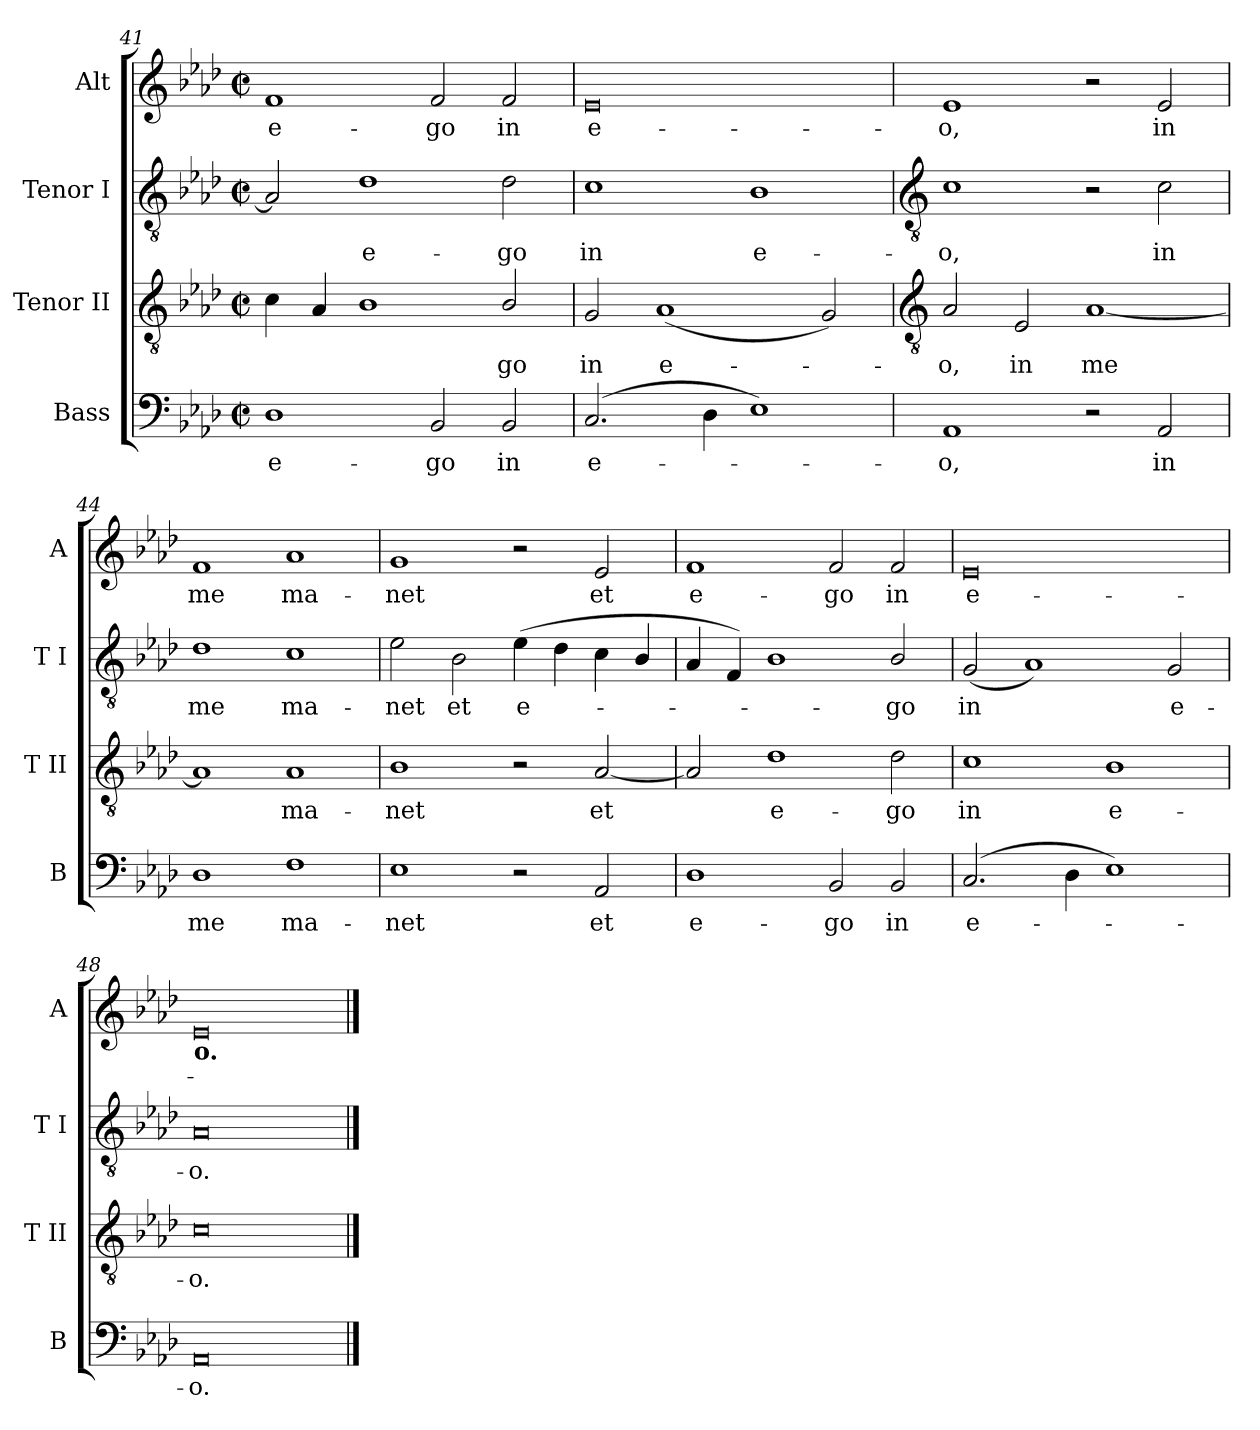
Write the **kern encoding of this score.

**kern	**text	**kern	**text	**kern	**text	**kern	**text
*part4	*part4	*part3	*part3	*part2	*part2	*part1	*part1
*staff4	*staff4	*staff3	*staff3	*staff2	*staff2	*staff1	*staff1
*I"Bass	*	*I"Tenor II	*	*I"Tenor I	*	*I"Alt	*
*I'B	*	*I'T II	*	*I'T I	*	*I'A	*
*clefF4	*	*clefGv2	*	*clefGv2	*	*clefG2	*
*k[b-e-a-d-]	*	*k[b-e-a-d-]	*	*k[b-e-a-d-]	*	*k[b-e-a-d-]	*
*A-:	*	*A-:	*	*A-:	*	*A-:	*
*M4/2	*	*M4/2	*	*M4/2	*	*M4/2	*
*met(c|)	*	*met(c|)	*	*met(c|)	*	*met(c|)	*
=41	=41	=41	=41	=41	=41	=41	=41
!	!LO:LY:b	!	!	!	!	!	!LO:LY:b
1D-	e-	4c	.	2A-]	.	1f	e-
.	.	4A-	.	.	.	.	.
!	!	!	!	!	!LO:LY:b	!	!
.	.	1B-	.	1d-	e-	.	.
!	!LO:LY:b	!	!	!	!	!	!LO:LY:b
2BB-	-go	.	.	.	.	2f	-go
!	!LO:LY:b	!	!LO:LY:b	!	!LO:LY:b	!	!LO:LY:b
2BB-	in	2B-/	go	2d-	-go	2f	in
=42	=42	=42	=42	=42	=42	=42	=42
!	!LO:LY:b	!	!LO:LY:b	!	!LO:LY:b	!	!LO:LY:b
(>2.C	e-	2G	in	1c	in	0e-	e-
!	!	!	!LO:LY:b	!	!	!	!
.	.	(<1A-	e-	.	.	.	.
4D-	.	.	.	.	.	.	.
!	!	!	!	!	!LO:LY:b	!	!
1E-)	.	.	.	1B-	e-	.	.
.	.	2G)	.	.	.	.	.
!!LO:LB:g=z
=43	=43	=43	=43	=43	=43	=43	=43
*	*	*clefGv2	*	*clefGv2	*	*	*
!	!LO:LY:b	!	!LO:LY:b	!	!LO:LY:b	!	!LO:LY:b
1AA-	o,	2A-	o,	1c	-o,	1e-	-o,
!	!	!	!LO:LY:b	!	!	!	!
.	.	2E-	in	.	.	.	.
!	!	!	!LO:LY:b	!	!	!	!
2r	.	[1A-	me	2r	.	2r	.
!	!LO:LY:b	!	!	!	!LO:LY:b	!	!LO:LY:b
2AA-	in	.	.	2c	in	2e-	in
=44	=44	=44	=44	=44	=44	=44	=44
!	!LO:LY:b	!	!	!	!LO:LY:b	!	!LO:LY:b
1D-	me	1A-]	.	1d-	me	1f	me
!	!LO:LY:b	!	!LO:LY:b	!	!LO:LY:b	!	!LO:LY:b
1F	ma-	1A-	ma-	1c	ma-	1a-	ma-
=45	=45	=45	=45	=45	=45	=45	=45
!	!LO:LY:b	!	!LO:LY:b	!	!LO:LY:b	!	!LO:LY:b
1E-	-net	1B-	-net	2e-	-net	1g	-net
!	!	!	!	!	!LO:LY:b	!	!
.	.	.	.	2B-	et	.	.
!	!	!	!	!	!LO:LY:b	!	!
2r	.	2r	.	(<4e-	e-	2r	.
.	.	.	.	4d-	.	.	.
!	!LO:LY:b	!	!LO:LY:b	!	!	!	!LO:LY:b
2AA-	et	[2A-	et	4c	.	2e-	et
.	.	.	.	4B-/	.	.	.
=46	=46	=46	=46	=46	=46	=46	=46
!	!LO:LY:b	!	!	!	!	!	!LO:LY:b
1D-	e-	2A-]	.	4A-	.	1f	e-
.	.	.	.	4F)	.	.	.
!	!	!	!LO:LY:b	!	!	!	!
.	.	1d-	e-	1B-	.	.	.
!	!LO:LY:b	!	!	!	!	!	!LO:LY:b
2BB-	-go	.	.	.	.	2f	-go
!	!LO:LY:b	!	!LO:LY:b	!	!LO:LY:b	!	!LO:LY:b
2BB-	in	2d-	-go	2B-/	go	2f	in
=47	=47	=47	=47	=47	=47	=47	=47
!	!LO:LY:b	!	!LO:LY:b	!	!LO:LY:b	!	!LO:LY:b
(>2.C	e-	1c	in	(<2G	in	0e-	e-
.	.	.	.	1A-)	.	.	.
4D-	.	.	.	.	.	.	.
!	!	!	!LO:LY:b	!	!	!	!
1E-)	.	1B-	e-	.	.	.	.
!	!	!	!	!	!LO:LY:b	!	!
.	.	.	.	2G	e-	.	.
=48	=48	=48	=48	=48	=48	=48	=48
!	!	!	!	!	!	!LO:TX:b:B:t=o.	!
!	!LO:LY:b	!	!LO:LY:b	!	!LO:LY:b	!	!
0AA-	o.	0c	-o.	0A-	-o.	0e-	.
==	==	==	==	==	==	==	==
*-	*-	*-	*-	*-	*-	*-	*-
